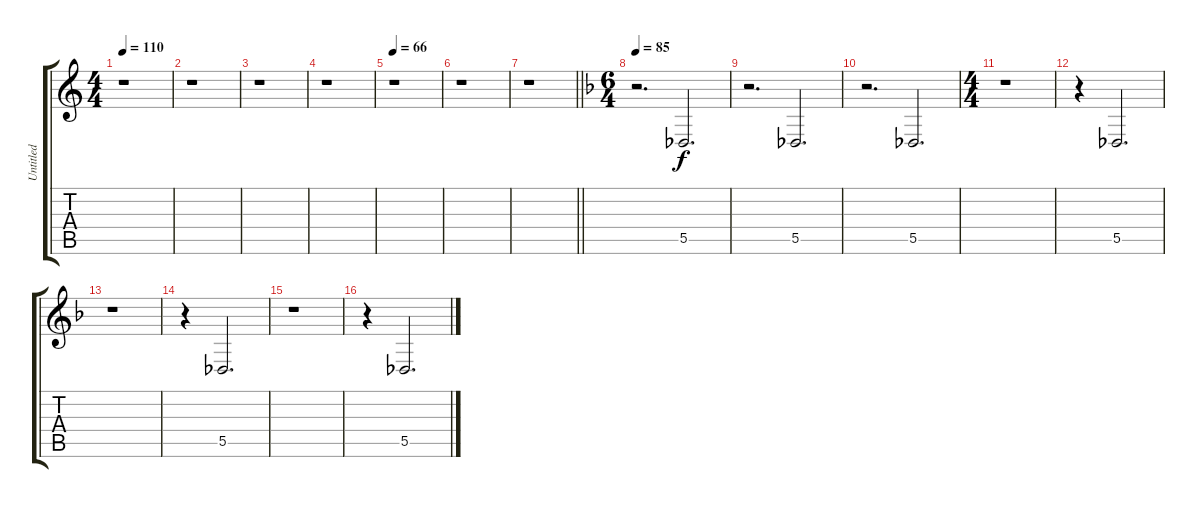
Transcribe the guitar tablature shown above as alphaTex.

\track ("Untitled" "Untitled") {instrument tubularbells}
\staff {score tabs}
\tuning (Eb4 Bb3 Gb3 Db3 Ab2 Eb2) {hide}
\ts (4 4)
\tempo 110
\clef g2
\ks c
r.1{dy f} |
r.1 |
r.1 |
r.1 |
\tempo 66
r.1 |
r.1 |
\barLineRight lightlight
r.1 |
\ts (6 4)
\tempo 85
\ks f
r.2{d} 5.5.2{d} |
r.2{d} 5.5.2{d} |
r.2{d} 5.5.2{d} |
\ts (4 4)
r.1 |
r.4 5.5.2{d} |
r.1 |
r.4 5.5.2{d} |
r.1 |
r.4 5.5.2{d}
